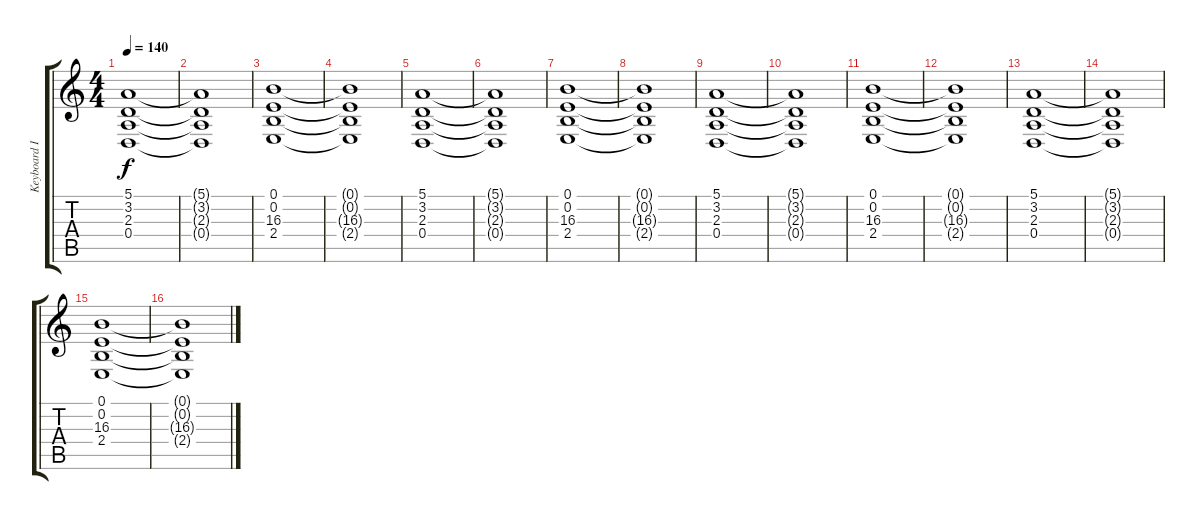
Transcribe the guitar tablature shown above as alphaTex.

\track ("Keyboard I" "Keyboard I") {instrument stringensemble1}
\staff {score tabs}
\tuning (E4 B3 G3 D3 A2 E2) {hide}
\ts (4 4)
\tempo 140
\clef g2
\ks c
(5.1 3.2 2.3 0.4).1{dy f} |
(5.1{t} 3.2{t} 2.3{t} 0.4{t}).1 |
(0.1 0.2 16.3 2.4).1 |
(0.1{t} 0.2{t} 16.3{t} 2.4{t}).1 |
(5.1 3.2 2.3 0.4).1 |
(5.1{t} 3.2{t} 2.3{t} 0.4{t}).1 |
(0.1 0.2 16.3 2.4).1 |
(0.1{t} 0.2{t} 16.3{t} 2.4{t}).1 |
(5.1 3.2 2.3 0.4).1 |
(5.1{t} 3.2{t} 2.3{t} 0.4{t}).1 |
(0.1 0.2 16.3 2.4).1 |
(0.1{t} 0.2{t} 16.3{t} 2.4{t}).1 |
(5.1 3.2 2.3 0.4).1 |
(5.1{t} 3.2{t} 2.3{t} 0.4{t}).1 |
(0.1 0.2 16.3 2.4).1 |
(0.1{t} 0.2{t} 16.3{t} 2.4{t}).1
